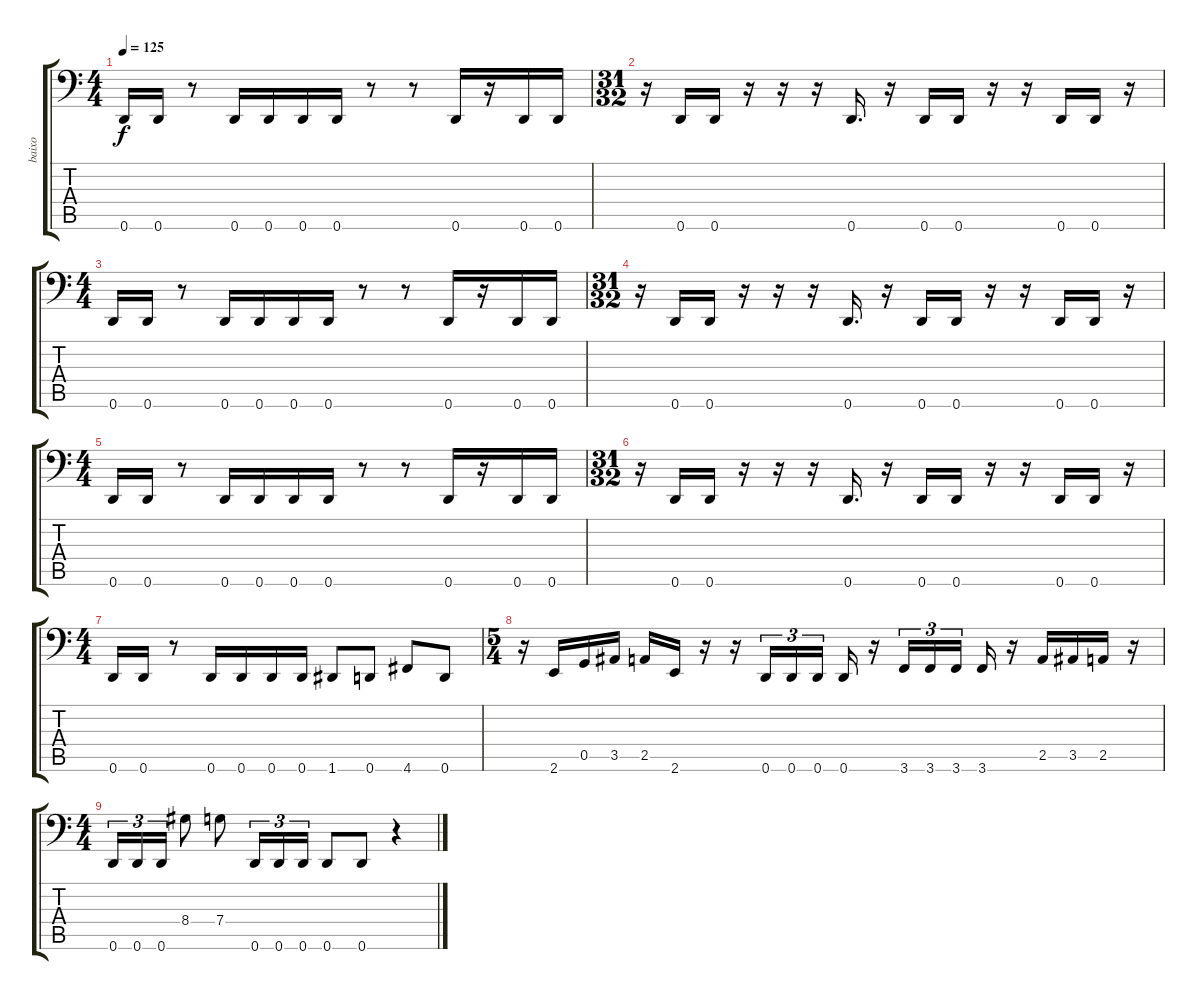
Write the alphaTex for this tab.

\track ("baixo" "baixo") {instrument electricbassfinger}
\staff {score tabs}
\tuning (D3 A2 F2 C2 G1 D1) {hide}
\ts (4 4)
\tempo 125
\clef f4
\ks c
0.6.16{dy f} 0.6.16 r.8 0.6.16 0.6.16 0.6.16 0.6.16 r.8 r.8 0.6.16 r.16 0.6.16 0.6.16 |
\ts (31 32)
r.16 0.6.16 0.6.16 r.16 r.16 r.16 0.6.16{d} r.16 0.6.16 0.6.16 r.16 r.16 0.6.16 0.6.16 r.16 |
\ts (4 4)
0.6.16 0.6.16 r.8 0.6.16 0.6.16 0.6.16 0.6.16 r.8 r.8 0.6.16 r.16 0.6.16 0.6.16 |
\ts (31 32)
r.16 0.6.16 0.6.16 r.16 r.16 r.16 0.6.16{d} r.16 0.6.16 0.6.16 r.16 r.16 0.6.16 0.6.16 r.16 |
\ts (4 4)
0.6.16 0.6.16 r.8 0.6.16 0.6.16 0.6.16 0.6.16 r.8 r.8 0.6.16 r.16 0.6.16 0.6.16 |
\ts (31 32)
r.16 0.6.16 0.6.16 r.16 r.16 r.16 0.6.16{d} r.16 0.6.16 0.6.16 r.16 r.16 0.6.16 0.6.16 r.16 |
\ts (4 4)
0.6.16 0.6.16 r.8 0.6.16 0.6.16 0.6.16 0.6.16 1.6.8 0.6.8 4.6.8 0.6.8 |
\ts (5 4)
r.16 2.6.16 0.5.16 3.5.16 2.5.16 2.6.16 r.16 r.16 0.6.16{tu (3 2)} 0.6.16{tu (3 2)} 0.6.16{tu (3 2) beam splitsecondary} 0.6.16 r.16 3.6.16{tu (3 2)} 3.6.16{tu (3 2)} 3.6.16{tu (3 2) beam splitsecondary} 3.6.16 r.16 2.5.16 3.5.16 2.5.16 r.16 |
\ts (4 4)
0.6.16{tu (3 2)} 0.6.16{tu (3 2)} 0.6.16{tu (3 2)} 8.4.8 7.4.8 0.6.16{tu (3 2)} 0.6.16{tu (3 2)} 0.6.16{tu (3 2)} 0.6.8 0.6.8 r.4
